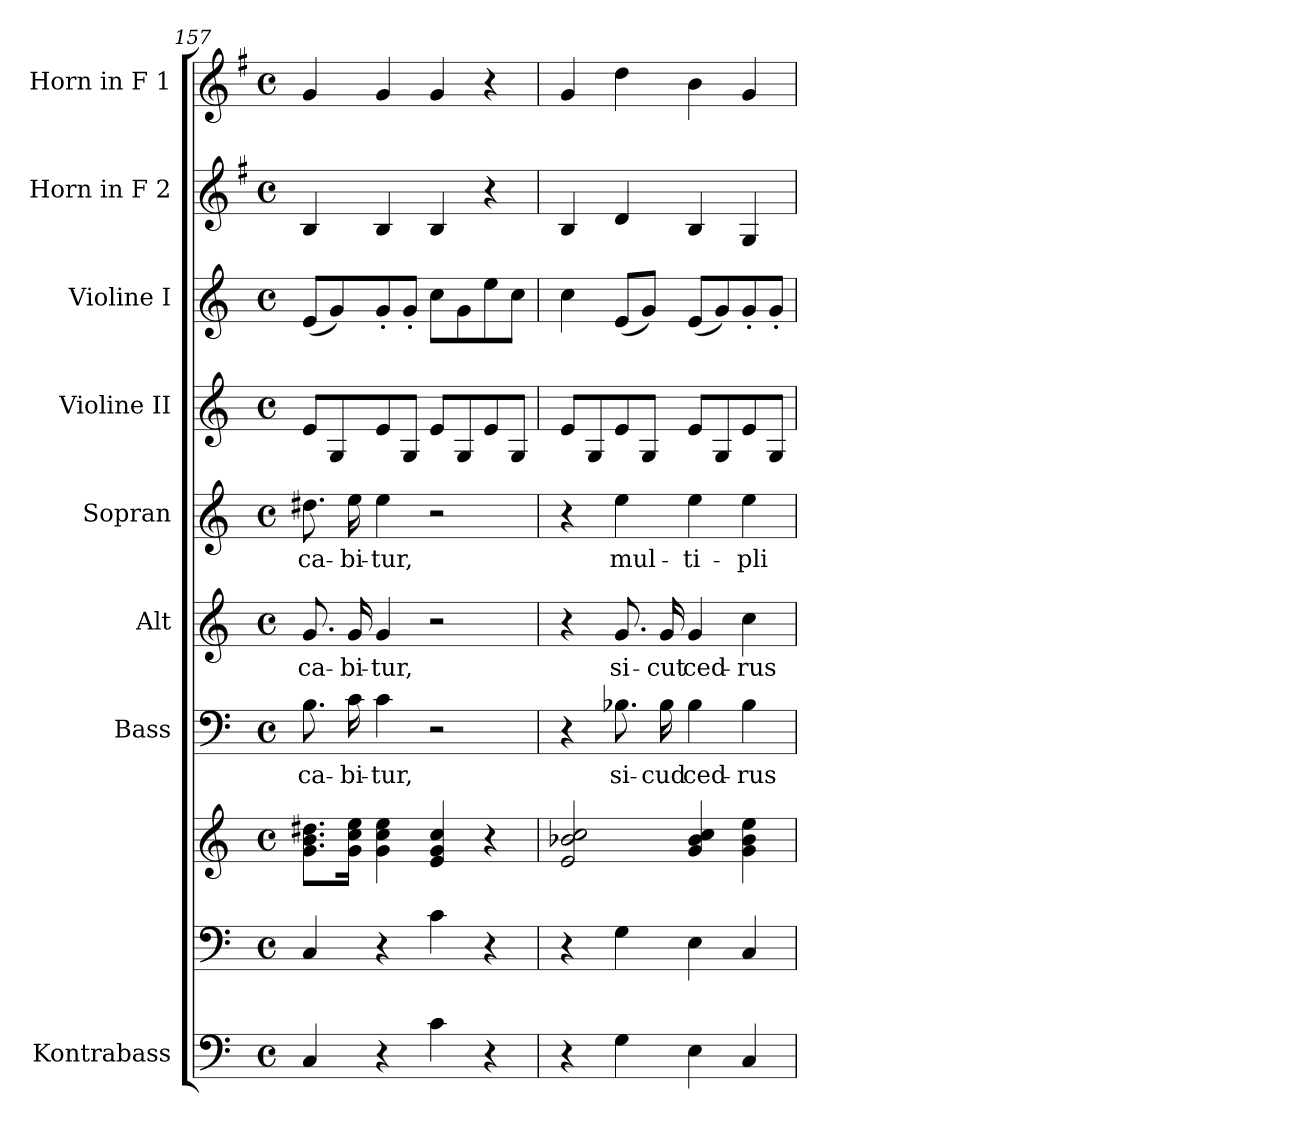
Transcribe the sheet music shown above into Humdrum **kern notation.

**kern	**kern	**kern	**kern	**text	**kern	**text	**kern	**text	**kern	**kern	**kern	**kern
*part9	*part8	*part8	*part7	*part7	*part6	*part6	*part5	*part5	*part4	*part3	*part2	*part1
*staff10	*staff9	*staff8	*staff7	*staff7	*staff6	*staff6	*staff5	*staff5	*staff4	*staff3	*staff2	*staff1
*I"Kontrabass	*	*	*I"Bass	*	*I"Alt	*	*I"Sopran	*	*I"Violine II	*I"Violine I	*I"Horn in F 2	*I"Horn in F 1
*I'Kb.	*	*	*I'B.	*	*I'A.	*	*I'S.	*	*I'Vl. II	*I'Vl. I	*	*
*clefF4	*clefF4	*clefG2	*clefF4	*	*clefG2	*	*clefG2	*	*clefG2	*clefG2	*clefG2	*clefG2
*ITrd7c12	*	*	*	*	*	*	*	*	*	*	*ITrd4c7	*ITrd4c7
*k[]	*k[]	*k[]	*k[]	*	*k[]	*	*k[]	*	*k[]	*k[]	*k[]	*k[]
*C:	*C:	*C:	*C:	*	*C:	*	*C:	*	*C:	*C:	*C:	*C:
*M4/4	*M4/4	*M4/4	*M4/4	*	*M4/4	*	*M4/4	*	*M4/4	*M4/4	*M4/4	*M4/4
*met(c)	*met(c)	*met(c)	*met(c)	*	*met(c)	*	*met(c)	*	*met(c)	*met(c)	*met(c)	*met(c)
=157	=157	=157	=157	=157	=157	=157	=157	=157	=157	=157	=157	=157
!	!	!	!	!LO:LY:b	!	!LO:LY:b	!	!LO:LY:b	!	!	!	!
4CC/	4C/	8.g\ 8.b\ 8.dd#X\L	8.B\	-ca-	8.g/	-ca-	8.dd#X\	-ca-	8e/L	(<8e/L	4E/	4c/
.	.	.	.	.	.	.	.	.	8G/	8g/)	.	.
!	!	!	!	!LO:LY:b	!	!LO:LY:b	!	!LO:LY:b	!	!	!	!
.	.	16g\ 16cc\ 16ee\Jk	16c\	-bi-	16g/	-bi-	16ee\	-bi-	.	.	.	.
!	!	!	!	!LO:LY:b	!	!LO:LY:b	!	!LO:LY:b	!	!	!	!
4r	4r	4g\ 4cc\ 4ee\	4c\	-tur,	4g/	-tur,	4ee\	-tur,	8e/	8g'</	4E/	4c/
.	.	.	.	.	.	.	.	.	8G/J	8g'</J	.	.
4C\	4c\	4e/ 4g/ 4cc/	2r	.	2r	.	2r	.	8e/L	8cc\L	4E/	4c/
.	.	.	.	.	.	.	.	.	8G/	8g\	.	.
4r	4r	4r	.	.	.	.	.	.	8e/	8ee\	4r	4r
.	.	.	.	.	.	.	.	.	8G/J	8cc\J	.	.
!!LO:PB:g=z
=158	=158	=158	=158	=158	=158	=158	=158	=158	=158	=158	=158	=158
4r	4r	2e/ 2b-X/ 2cc/	4r	.	4r	.	4r	.	8e/L	4cc\	4E/	4c/
.	.	.	.	.	.	.	.	.	8G/	.	.	.
!	!	!	!	!LO:LY:b	!	!LO:LY:b	!	!LO:LY:b	!	!	!	!
4GG\	4G\	.	8.B-X\	si-	8.g/	si-	4ee\	mul-	8e/	(<8e/L	4G/	4g\
.	.	.	.	.	.	.	.	.	8G/J	8g/J)	.	.
!	!	!	!	!LO:LY:b	!	!LO:LY:b	!	!	!	!	!	!
.	.	.	16B-\	-cud	16g/	-cut	.	.	.	.	.	.
!	!	!	!	!LO:LY:b	!	!LO:LY:b	!	!LO:LY:b	!	!	!	!
4EE\	4E\	4g/ 4b-/ 4cc/	4B-\	ced-	4g/	ced-	4ee\	-ti-	8e/L	(<8e/L	4E/	4e\
.	.	.	.	.	.	.	.	.	8G/	8g/)	.	.
!	!	!	!	!LO:LY:b	!	!LO:LY:b	!	!LO:LY:b	!	!	!	!
4CC/	4C/	4g\ 4b-\ 4ee\	4B-\	-rus	4cc\	-rus	4ee\	-pli-	8e/	8g'</	4C/	4c/
.	.	.	.	.	.	.	.	.	8G/J	8g'</J	.	.
=	=	=	=	=	=	=	=	=	=	=	=	=
*-	*-	*-	*-	*-	*-	*-	*-	*-	*-	*-	*-	*-
